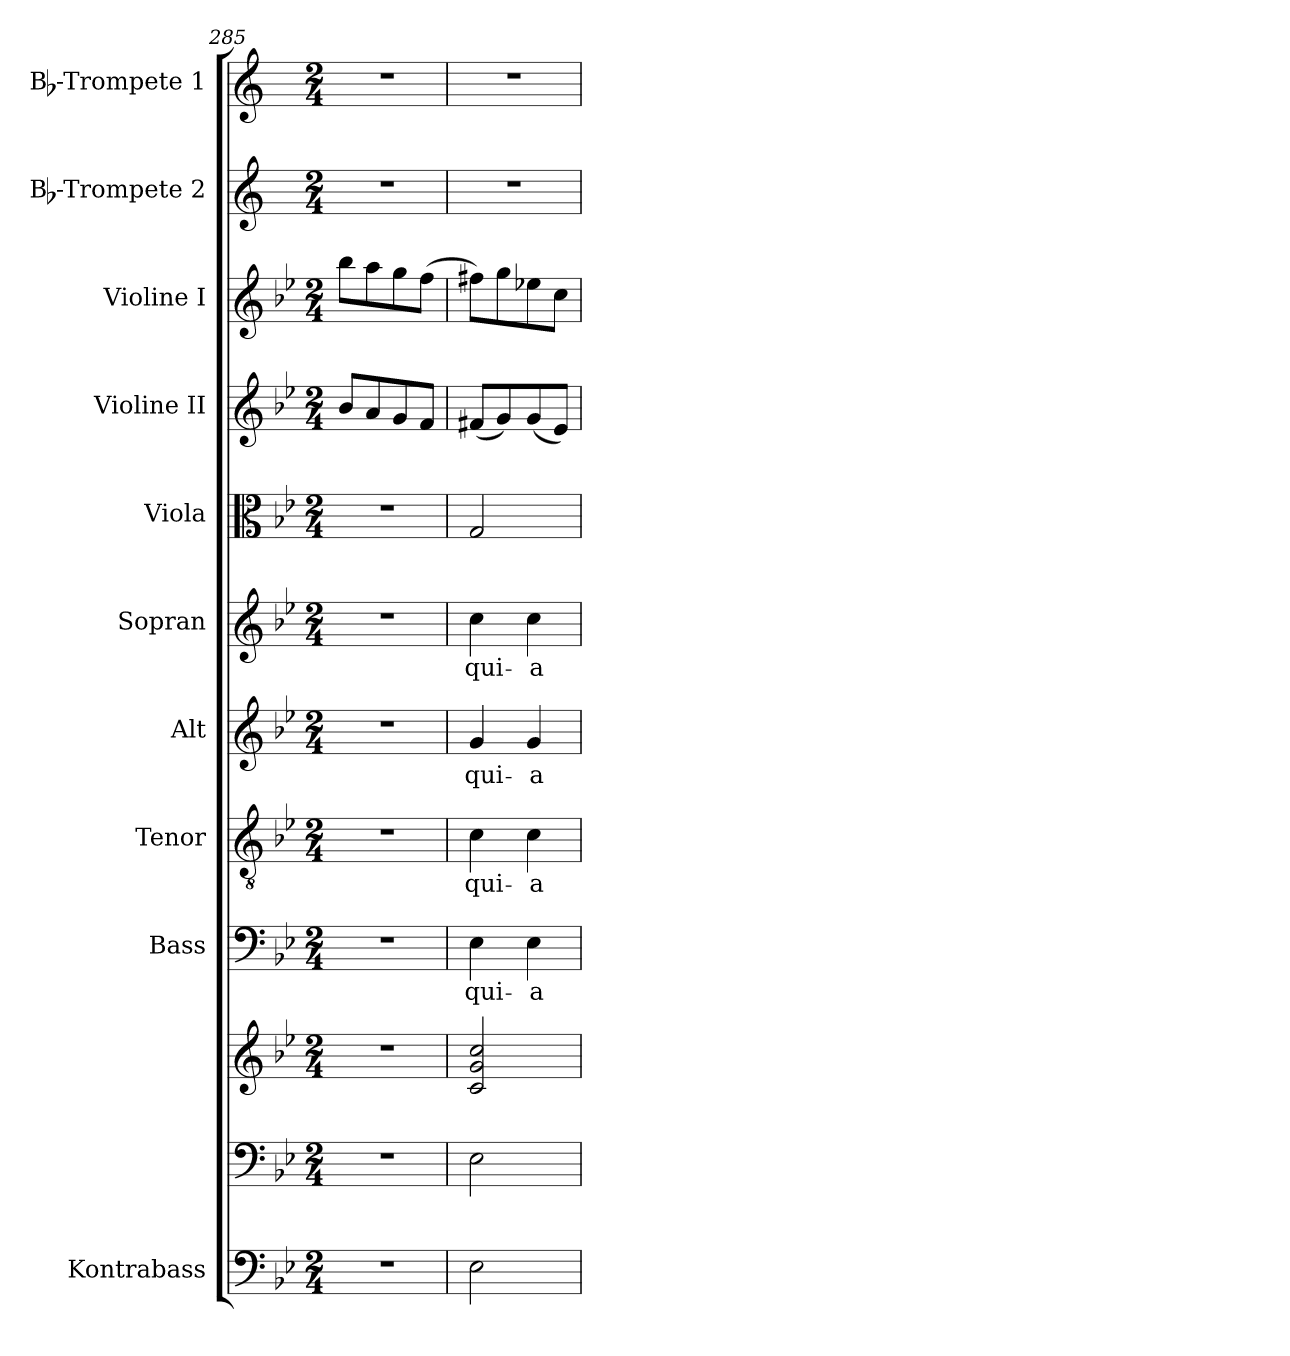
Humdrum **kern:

**kern	**kern	**kern	**kern	**text	**kern	**text	**kern	**text	**kern	**text	**kern	**kern	**kern	**kern	**kern
*part11	*part10	*part10	*part9	*part9	*part8	*part8	*part7	*part7	*part6	*part6	*part5	*part4	*part3	*part2	*part1
*staff12	*staff11	*staff10	*staff9	*staff9	*staff8	*staff8	*staff7	*staff7	*staff6	*staff6	*staff5	*staff4	*staff3	*staff2	*staff1
*I"Kontrabass	*	*	*I"Bass	*	*I"Tenor	*	*I"Alt	*	*I"Sopran	*	*I"Viola	*I"Violine II	*I"Violine I	*I"Bb-Trompete 2	*I"Bb-Trompete 1
*I'Kb.	*	*	*I'B.	*	*I'T.	*	*I'A.	*	*I'S.	*	*I'Vla.	*I'Vl. II	*I'Vl. I	*I'Bb Trp. 2	*I'Bb Trp. 1
*clefF4	*clefF4	*clefG2	*clefF4	*	*clefGv2	*	*clefG2	*	*clefG2	*	*clefC3	*clefG2	*clefG2	*clefG2	*clefG2
*ITrd7c12	*	*	*	*	*	*	*	*	*	*	*	*	*	*ITrd1c2	*ITrd1c2
*k[b-e-]	*k[b-e-]	*k[b-e-]	*k[b-e-]	*	*k[b-e-]	*	*k[b-e-]	*	*k[b-e-]	*	*k[b-e-]	*k[b-e-]	*k[b-e-]	*k[b-e-]	*k[b-e-]
*B-:	*B-:	*B-:	*B-:	*	*B-:	*	*B-:	*	*B-:	*	*B-:	*B-:	*B-:	*B-:	*B-:
*M2/4	*M2/4	*M2/4	*M2/4	*	*M2/4	*	*M2/4	*	*M2/4	*	*M2/4	*M2/4	*M2/4	*M2/4	*M2/4
=285	=285	=285	=285	=285	=285	=285	=285	=285	=285	=285	=285	=285	=285	=285	=285
2r	2r	2r	2r	.	2r	.	2r	.	2r	.	2r	8b-/L	8bb-\L	2r	2r
.	.	.	.	.	.	.	.	.	.	.	.	8a/	8aa\	.	.
.	.	.	.	.	.	.	.	.	.	.	.	8g/	8gg\	.	.
.	.	.	.	.	.	.	.	.	.	.	.	8f/J	(>8ff\J	.	.
=286	=286	=286	=286	=286	=286	=286	=286	=286	=286	=286	=286	=286	=286	=286	=286
!	!	!	!	!LO:LY:b	!	!LO:LY:b	!	!LO:LY:b	!	!LO:LY:b	!	!	!	!	!
2EE-\	2E-\	2c/ 2g/ 2cc/	4E-\	qui-	4c\	qui-	4g/	qui-	4cc\	qui-	2G/	(<8f#X/L	8ff#X\L)	2r	2r
.	.	.	.	.	.	.	.	.	.	.	.	8g/)	8gg\	.	.
!	!	!	!	!LO:LY:b	!	!LO:LY:b	!	!LO:LY:b	!	!LO:LY:b	!	!	!	!	!
.	.	.	4E-\	-a	4c\	-a	4g/	-a	4cc\	-a	.	(<8g/	8ee-X\	.	.
.	.	.	.	.	.	.	.	.	.	.	.	8e-/J)	8cc\J	.	.
=	=	=	=	=	=	=	=	=	=	=	=	=	=	=	=
*-	*-	*-	*-	*-	*-	*-	*-	*-	*-	*-	*-	*-	*-	*-	*-
